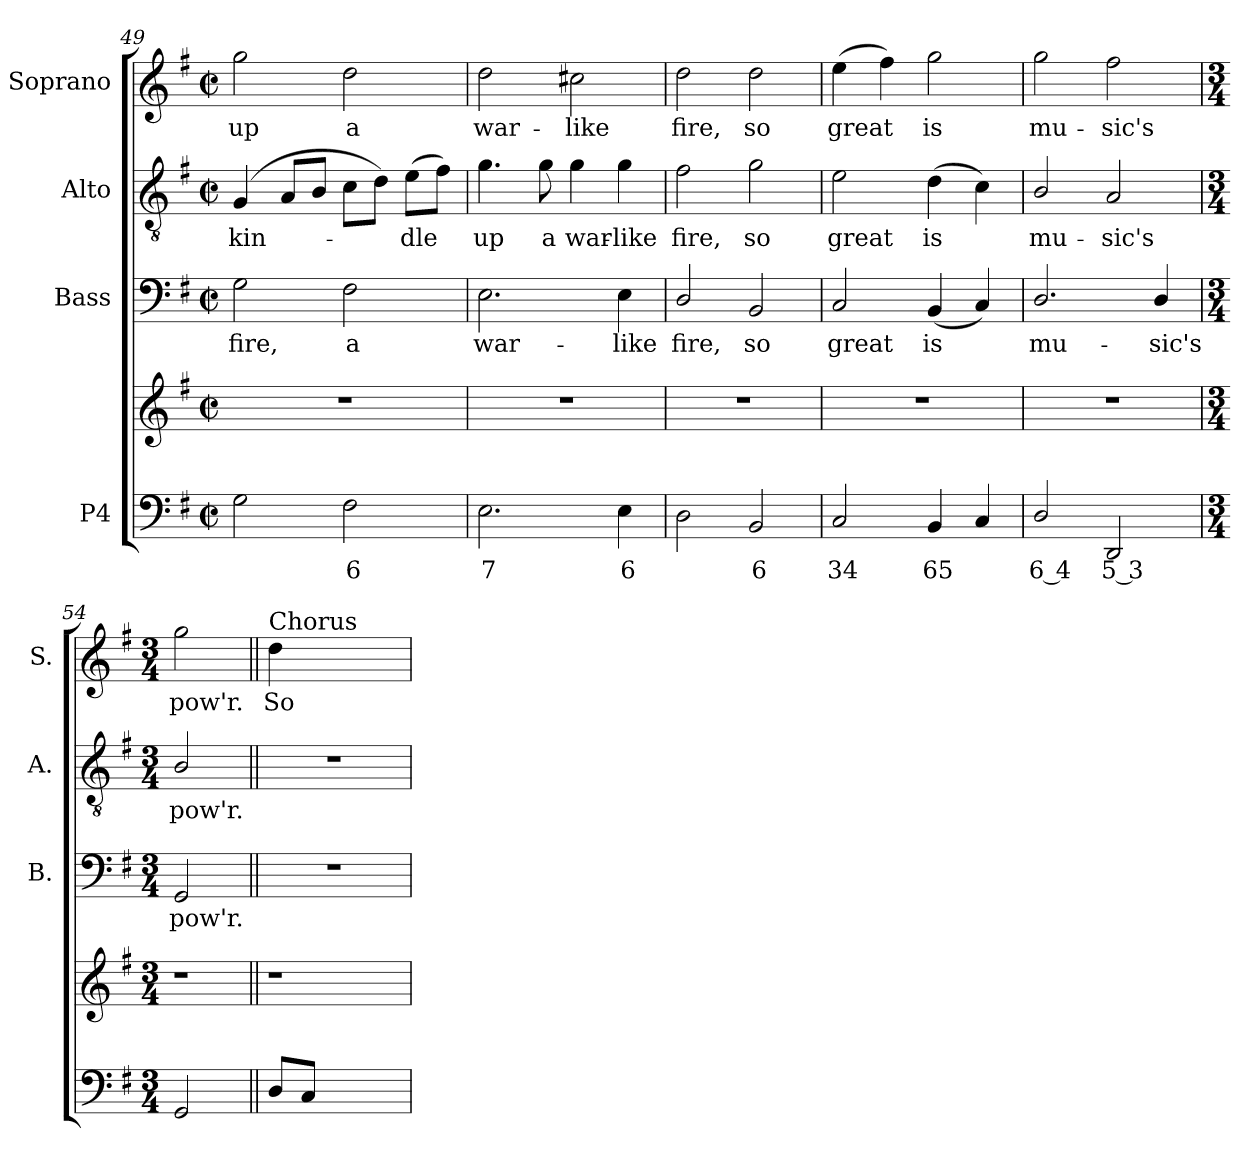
**kern	**text	**kern	**kern	**text	**kern	**text	**kern	**text
*part4	*part4	*part4	*part3	*part3	*part2	*part2	*part1	*part1
*staff5	*staff5	*staff4	*staff3	*staff3	*staff2	*staff2	*staff1	*staff1
*I"P4	*	*	*I"Bass	*	*I"Alto	*	*I"Soprano	*
*	*	*	*I'B.	*	*I'A.	*	*I'S.	*
!!LO:LB:g=z
*clefF4	*	*clefG2	*clefF4	*	*clefGv2	*	*clefG2	*
*	*	*	*	*	*ITrd7c12	*	*	*
*k[f#]	*	*k[f#]	*k[f#]	*	*k[f#]	*	*k[f#]	*
*G:	*	*G:	*G:	*	*G:	*	*G:	*
*M2/2	*	*M2/2	*M2/2	*	*M2/2	*	*M2/2	*
*met(c|)	*	*met(c|)	*met(c|)	*	*met(c|)	*	*met(c|)	*
=49	=49	=49	=49	=49	=49	=49	=49	=49
!	!	!	!	!LO:LY:b:color=#000000	!	!	!	!
!	!	!	!	!	!	!LO:LY:b:color=#000000	!	!
!	!	!	!	!	!	!	!	!LO:LY:b:color=#000000
2Gi\	.	1r	2Gi\	fire,	(4GGi/	kin-	2ggi\	up
.	.	.	.	.	8AAi/L	.	.	.
.	.	.	.	.	8BBi/J	.	.	.
!	!LO:LY:b:color=#000000	!	!	!	!	!	!	!
!	!	!	!	!LO:LY:b:color=#000000	!	!	!	!
!	!	!	!	!	!	!	!	!LO:LY:b:color=#000000
2F#i\	6	.	2F#i\	a	8Ci\L	.	2ddi\	a
.	.	.	.	.	8Di\J)	.	.	.
!	!	!	!	!	!	!LO:LY:b:color=#000000	!	!
.	.	.	.	.	(8Ei\L	-dle	.	.
.	.	.	.	.	8F#i\J)	.	.	.
=50	=50	=50	=50	=50	=50	=50	=50	=50
!	!LO:LY:b:color=#000000	!	!	!	!	!	!	!
!	!	!	!	!LO:LY:b:color=#000000	!	!	!	!
!	!	!	!	!	!	!LO:LY:b:color=#000000	!	!
!	!	!	!	!	!	!	!	!LO:LY:b:color=#000000
2.Ei\	7	1r	2.Ei\	war-	4.Gi\	up	2ddi\	war-
!	!	!	!	!	!	!LO:LY:b:color=#000000	!	!
.	.	.	.	.	8Gi\	a	.	.
!	!	!	!	!	!	!LO:LY:b:color=#000000	!	!
!	!	!	!	!	!	!	!	!LO:LY:b:color=#000000
.	.	.	.	.	4Gi\	war-	2cc#Xi\	-like
!	!LO:LY:b:color=#000000	!	!	!	!	!	!	!
!	!	!	!	!LO:LY:b:color=#000000	!	!	!	!
!	!	!	!	!	!	!LO:LY:b:color=#000000	!	!
4Ei\	6	.	4Ei\	-like	4Gi\	-like	.	.
=51	=51	=51	=51	=51	=51	=51	=51	=51
!	!	!	!	!LO:LY:b:color=#000000	!	!	!	!
!	!	!	!	!	!	!LO:LY:b:color=#000000	!	!
!	!	!	!	!	!	!	!	!LO:LY:b:color=#000000
2Di\	.	1r	2Di/	fire,	2F#i\	fire,	2ddi\	fire,
!	!LO:LY:b:color=#000000	!	!	!	!	!	!	!
!	!	!	!	!LO:LY:b:color=#000000	!	!	!	!
!	!	!	!	!	!	!LO:LY:b:color=#000000	!	!
!	!	!	!	!	!	!	!	!LO:LY:b:color=#000000
2BBi/	6	.	2BBi/	so	2Gi\	so	2ddi\	so
=52	=52	=52	=52	=52	=52	=52	=52	=52
!	!LO:LY:b:color=#000000	!	!	!	!	!	!	!
!	!	!	!	!LO:LY:b:color=#000000	!	!	!	!
!	!	!	!	!	!	!LO:LY:b:color=#000000	!	!
!	!	!	!	!	!	!	!	!LO:LY:b:color=#000000
2Ci/	34	1r	2Ci/	great	2Ei\	great	(4eei\	great
.	.	.	.	.	.	.	4ff#i\)	.
!	!LO:LY:b:color=#000000	!	!	!	!	!	!	!
!	!	!	!	!LO:LY:b:color=#000000	!	!	!	!
!	!	!	!	!	!	!LO:LY:b:color=#000000	!	!
!	!	!	!	!	!	!	!	!LO:LY:b:color=#000000
4BBi/	65	.	(4BBi/	is	(4Di\	is	2ggi\	is
4Ci/	.	.	4Ci/)	.	4Ci\)	.	.	.
=53	=53	=53	=53	=53	=53	=53	=53	=53
!	!LO:LY:b:color=#000000	!	!	!	!	!	!	!
!	!	!	!	!LO:LY:b:color=#000000	!	!	!	!
!	!	!	!	!	!	!LO:LY:b:color=#000000	!	!
!	!	!	!	!	!	!	!	!LO:LY:b:color=#000000
2Di/	6 4	1r	2.Di/	mu-	2BBi/	mu-	2ggi\	mu-
!	!LO:LY:b:color=#000000	!	!	!	!	!	!	!
!	!	!	!	!	!	!LO:LY:b:color=#000000	!	!
!	!	!	!	!	!	!	!	!LO:LY:b:color=#000000
2DDi/	5 3	.	.	.	2AAi/	-sic's	2ff#i\	-sic's
!	!	!	!	!LO:LY:b:color=#000000	!	!	!	!
.	.	.	4Di/	-sic's	.	.	.	.
=54	=54	=54	=54	=54	=54	=54	=54	=54
*M3/4	*	*M3/4	*M3/4	*	*M3/4	*	*M3/4	*
!	!	!LO:N:vis=1	!	!	!	!	!	!
!	!	!	!	!LO:LY:b:color=#000000	!	!	!	!
!	!	!	!	!	!	!LO:LY:b:color=#000000	!	!
!	!	!	!	!	!	!	!	!LO:LY:b:color=#000000
2GGi/	.	2r	2GGi/	pow'r.	2BBi/	pow'r.	2ggi\	pow'r.
!!LO:LB:g=z
=55||	=55||	=55||	=55||	=55||	=55||	=55||	=55||	=55||
!	!	!LO:N:vis=1	!LO:N:vis=1	!	!LO:N:vis=1	!	!	!
!	!	!	!	!	!	!	!LO:TX:a:t=Chorus	!
!	!	!	!	!	!	!	!	!LO:LY:b:color=#000000
8Di/L	.	4r	2.r	.	2.r	.	4ddi\	So
8Ci/J	.	.	.	.	.	.	.	.
2ryy	.	2ryy	.	.	.	.	2ryy	.
=	=	=	=	=	=	=	=	=
*-	*-	*-	*-	*-	*-	*-	*-	*-
